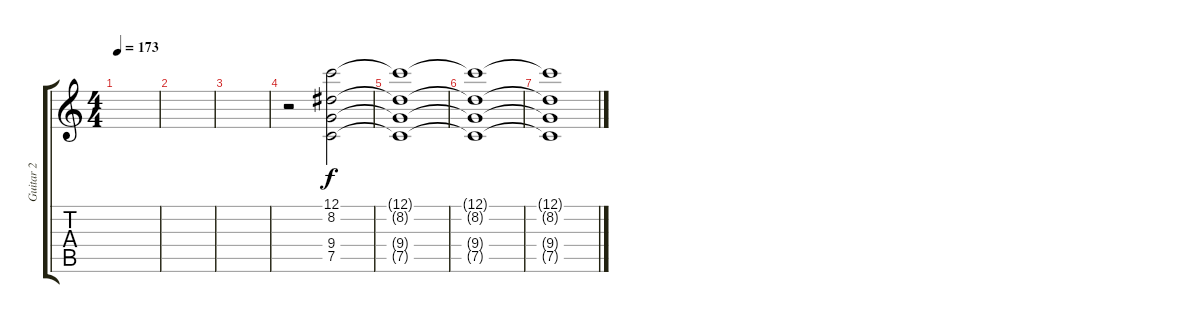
\track ("Guitar 2" "Guitar 2") {instrument distortionguitar}
\staff {score tabs}
\tuning (C4 G3 Eb3 Bb2 F2 C2) {hide}
\ts (4 4)
\tempo 173
\clef g2
\ks c
|
|
|
r.2 (12.1 8.2 9.4 7.5).2{volume 16 instrument brightacousticpiano} |
(12.1{t} 8.2{t} 9.4{t} 7.5{t}).1 |
(12.1{t} 8.2{t} 9.4{t} 7.5{t}).1 |
(12.1{t} 8.2{t} 9.4{t} 7.5{t}).1
